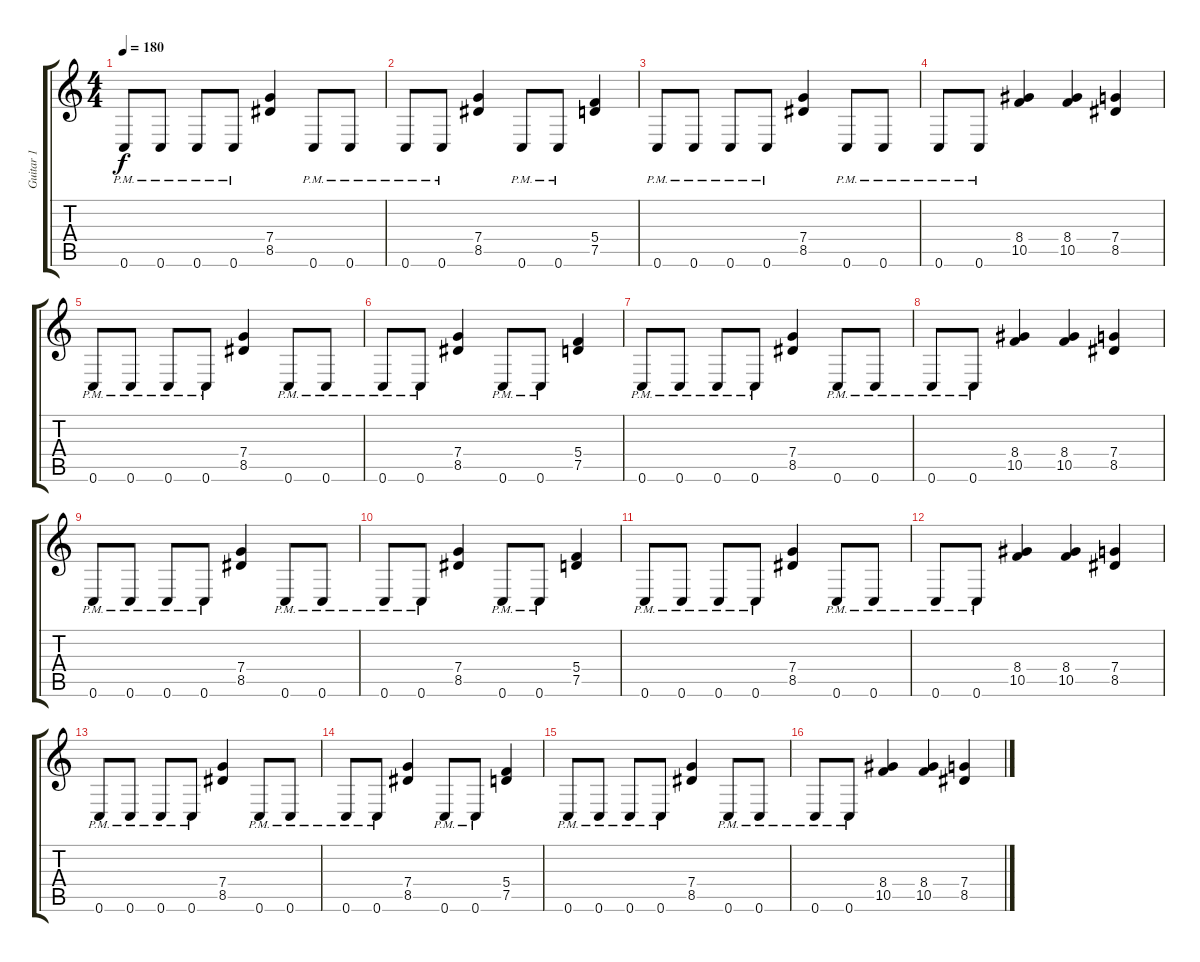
\track ("Guitar 1" "Guitar 1") {instrument distortionguitar}
\staff {score tabs}
\tuning (D4 A3 F3 C3 G2 C2) {hide}
\ts (4 4)
\tempo 180
\clef g2
\ks c
0.6{pm}.8{dy f} 0.6{pm}.8 0.6{pm}.8 0.6{pm}.8 (7.4 8.5).4 0.6{pm}.8 0.6{pm}.8 |
0.6{pm}.8 0.6{pm}.8 (7.4 8.5).4 0.6{pm}.8 0.6{pm}.8 (5.4 7.5).4 |
0.6{pm}.8 0.6{pm}.8 0.6{pm}.8 0.6{pm}.8 (7.4 8.5).4 0.6{pm}.8 0.6{pm}.8 |
0.6{pm}.8 0.6{pm}.8 (8.4 10.5).4 (8.4 10.5).4 (7.4 8.5).4 |
0.6{pm}.8 0.6{pm}.8 0.6{pm}.8 0.6{pm}.8 (7.4 8.5).4 0.6{pm}.8 0.6{pm}.8 |
0.6{pm}.8 0.6{pm}.8 (7.4 8.5).4 0.6{pm}.8 0.6{pm}.8 (5.4 7.5).4 |
0.6{pm}.8 0.6{pm}.8 0.6{pm}.8 0.6{pm}.8 (7.4 8.5).4 0.6{pm}.8 0.6{pm}.8 |
0.6{pm}.8 0.6{pm}.8 (8.4 10.5).4 (8.4 10.5).4 (7.4 8.5).4 |
0.6{pm}.8 0.6{pm}.8 0.6{pm}.8 0.6{pm}.8 (7.4 8.5).4 0.6{pm}.8 0.6{pm}.8 |
0.6{pm}.8 0.6{pm}.8 (7.4 8.5).4 0.6{pm}.8 0.6{pm}.8 (5.4 7.5).4 |
0.6{pm}.8 0.6{pm}.8 0.6{pm}.8 0.6{pm}.8 (7.4 8.5).4 0.6{pm}.8 0.6{pm}.8 |
0.6{pm}.8 0.6{pm}.8 (8.4 10.5).4 (8.4 10.5).4 (7.4 8.5).4 |
0.6{pm}.8 0.6{pm}.8 0.6{pm}.8 0.6{pm}.8 (7.4 8.5).4 0.6{pm}.8 0.6{pm}.8 |
0.6{pm}.8 0.6{pm}.8 (7.4 8.5).4 0.6{pm}.8 0.6{pm}.8 (5.4 7.5).4 |
0.6{pm}.8 0.6{pm}.8 0.6{pm}.8 0.6{pm}.8 (7.4 8.5).4 0.6{pm}.8 0.6{pm}.8 |
0.6{pm}.8 0.6{pm}.8 (8.4 10.5).4 (8.4 10.5).4 (7.4 8.5).4
